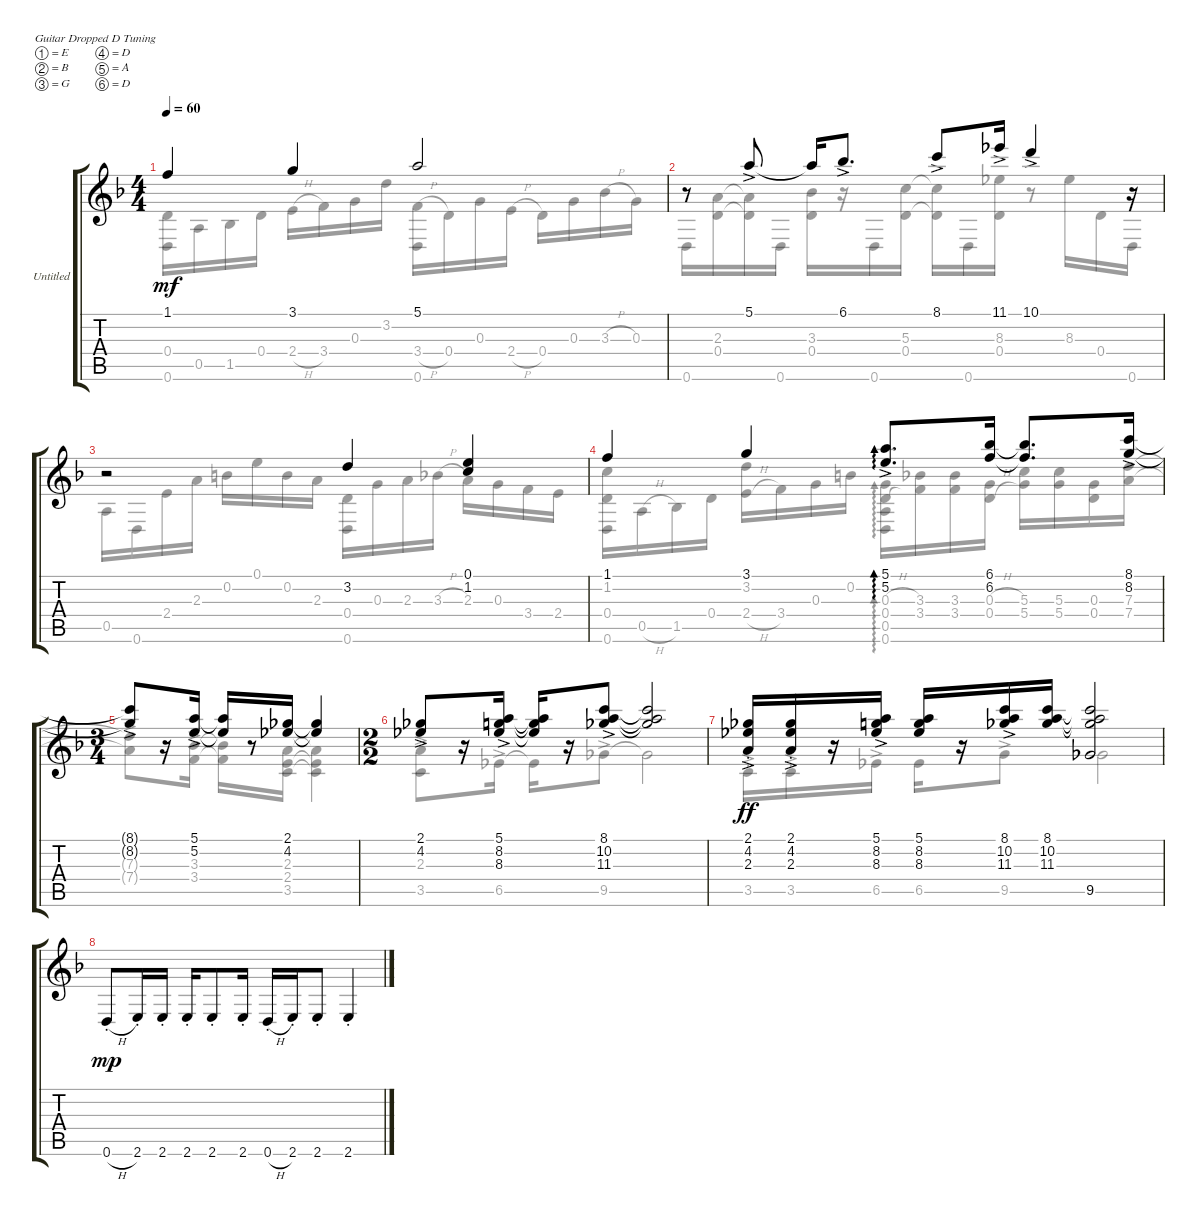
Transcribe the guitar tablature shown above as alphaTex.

\bracketExtendMode groupsimilarinstruments
\firstSystemTrackNameOrientation horizontal
\otherSystemsTrackNameOrientation horizontal
\track ("Untitled" "Untitled") {instrument acousticguitarnylon}
\staff {score tabs}
\tuning (E4 B3 G3 D3 A2 D2)
\voice
\ts (4 4)
\tempo 60
\clef g2
\ks f
1.1.4{dy mf} 3.1.4 5.1.2 |
r.8 5.1{ac}.8 5.1{t}.16 6.1{ac}.8{d} 8.1{ac}.8 11.1{ac}.16 10.1{ac}.4 r.16 |
r.2 3.2.4 (0.1 1.2).4 |
1.1.4 3.1.4 (5.1{ac} 5.2{ac}).8{d ad 0} (6.1 6.2).16 (6.1{t} 6.2{t}).8{d} (8.1{ac} 8.2{ac}).16 |
\ts (3 4)
(8.1{ac t} 8.2{ac t}).8 r.16 (5.1{ac} 5.2{ac}).16 (5.1{t} 5.2{t}).16 r.8 (2.1 4.2).16 (2.1{t} 4.2{t}).4 |
\ts (2 2)
(2.1{ac} 4.2{ac}).8 r.16 (5.1{ac} 8.2{ac} 8.3{ac}).16 (5.1{t} 8.2{t} 8.3{t}).16 r.16 (8.1{ac} 10.2{ac} 11.3{ac}).8 (8.1{t} 10.2{t} 11.3{t}).2 |
(2.1{ac st} 4.2{ac st} 2.3{ac st}).16{dy ff} (2.1{ac st} 4.2{ac st} 2.3{ac st}).16 r.16 (5.1{ac} 8.2{ac} 8.3{ac}).16 (5.1 8.2 8.3).16 r.16 (8.1{ac} 10.2{ac} 11.3{ac}).16 (8.1 10.2 11.3).16 (8.1{t} 10.2{t} 11.3{t} 9.5).2 |
0.6{h st}.8{dy mp} 2.6{st}.16 2.6{st}.16 2.6{st}.16 2.6{st}.8 2.6{st}.16 0.6{h st}.16 2.6{st}.16 2.6{st}.8 2.6{st}.4
\voice
\clef g2
\ottava regular
\simile none
\ks f
(0.4 0.6).16{dy mf} 0.5.16 1.5.16 0.4.16 2.4{h}.16 3.4.16 0.3.16 3.2.16 (3.4{h} 0.6).16 0.4.16 0.3.16 2.4{h}.16 0.4.16 0.3.16 3.3{h}.16 0.3.16 |
0.6.16 (2.3 0.4).16 (2.3{t} 0.4{t}).16 0.6.16 (3.3 0.4).16 r.16 0.6.16 (5.3 0.4).16 (5.3{t} 0.4{t}).16 0.6.16 (8.3 0.4).16 r.8 8.3.16 0.4.16 0.6.16 |
0.5.16 0.6.16 2.4.16 2.3.16 0.2.16 0.1.16 0.2.16 2.3.16 (0.4 0.6).16 0.3.16 2.3.16 3.3{h}.16 2.3.16 0.3.16 3.4.16 2.4.16 |
(1.2 0.4 0.6).16 0.5{h}.16 1.5.16 0.4.16 (3.2 2.4{h}).16 3.4.16 0.3.16 0.2.16 (0.3{h} 0.4{h} 0.5 0.6).16{ad 0} (3.3 3.4).16 (3.3 3.4).16 (0.3{h} 0.4{h}).16 (5.3 5.4).16 (5.3 5.4).16 (0.3 0.4).16 (7.3 7.4).16 |
(7.3{ac t} 7.4{ac t}).8 r.16 (3.3{ac} 3.4{ac}).16 (3.3{t} 3.4{t}).16 r.8 (2.3 2.4 3.5).16 (2.3{t} 2.4{t} 3.5{t}).4 |
(2.3{ac} 3.5{ac}).8 r.16 6.5{ac}.16 6.5{t}.16 r.16 9.5{ac}.8 9.5{t}.2 |
3.5{ac st}.16{dy ff} 3.5{ac st}.16 r.16 6.5{ac}.16 6.5.16 r.16 9.5{ac}.8 9.5.2 |
